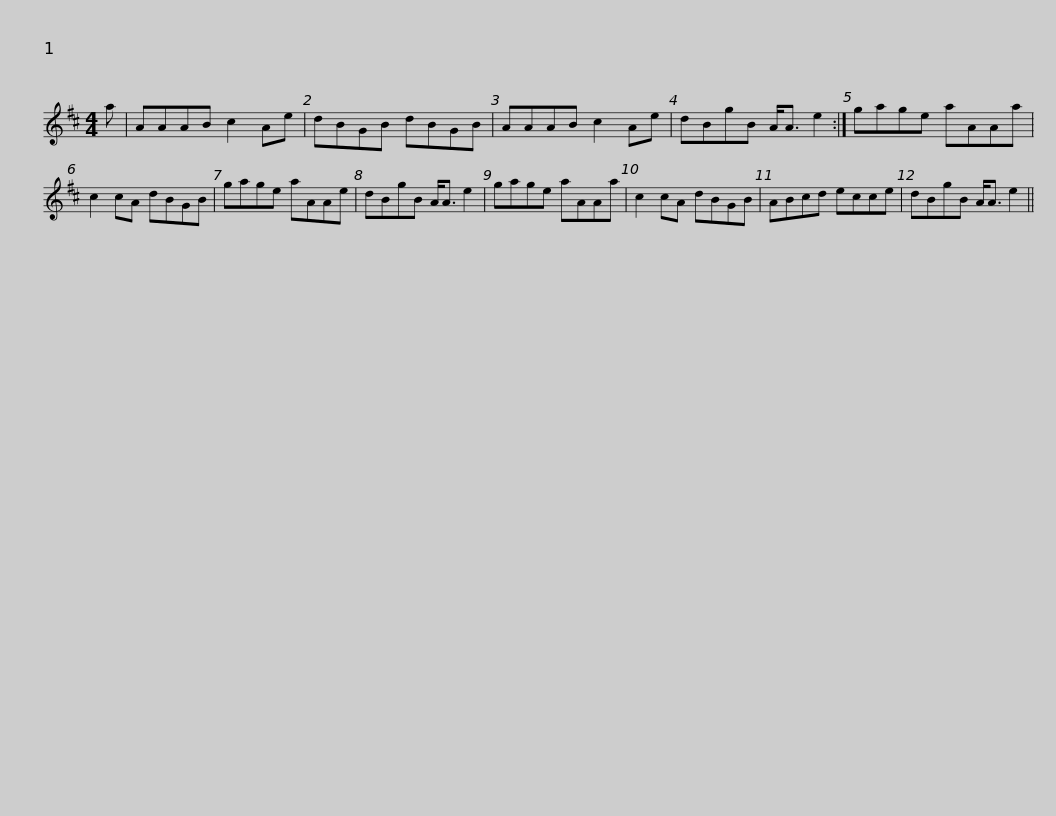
X:1
L:1/8
M:4/4
I:linebreak $
K:D
V:1 treble
V:1
 a | AAAB c2 Ae | dBGB dBGB | AAAB c2 Ae | dBgB A<A e2 :| %5
 gage aAAa |$ c2 cA dBGB | gage aAAe | dBgB A<A e2 | gage aAAa | %10
 c2 cA dBGB | ABcd ecce |$ dBgB A<A e2 || %13
